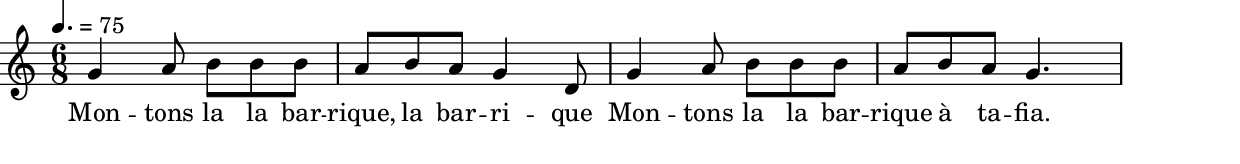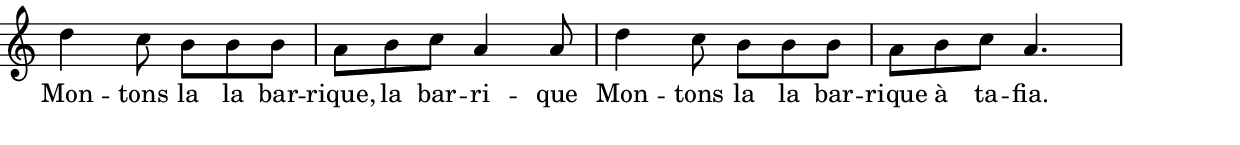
%% Generated by lilypond-book
%% Options: [indent=0\mm]
\include "lilypond-book-preamble.ly"


% ****************************************************************
% Start cut-&-pastable-section
% ****************************************************************

#(ly:set-option 'eps-box-padding 3.000000)



\paper {
  indent = 0\mm
}

\layout {
  
}




% ****************************************************************
% ly snippet:
% ****************************************************************
\sourcefilename "yvesdefrance_1.ly"
\sourcefileline 0
\version "2.16.0"
\include "italiano.ly"

\header {
	title = "Chant de travail - 1"
	subtitle = "Collecté par Yves Defrance"
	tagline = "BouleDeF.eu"
}

\score {
	\new Staff \relative sib {
		\clef "treble"
		\time 6/8
		\tempo 4. = 75

		| sol'4 la8 si si si
		| la si la sol4 re8
		| sol4 la8 si si si
		| la si la sol4.

		| re'4 do8 si si si
		| la si do la4 la8
		| re4 do8 si si si
		| la si do la4.
	}
	\addlyrics {
		Mon -- tons la la bar -- rique, la bar -- ri -- que
		Mon -- tons la la bar -- rique à ta -- fia.
		Mon -- tons la la bar -- rique, la bar -- ri -- que
		Mon -- tons la la bar -- rique à ta -- fia.
	}
	\layout {}
	\midi {}
}




% ****************************************************************
% end ly snippet
% ****************************************************************
